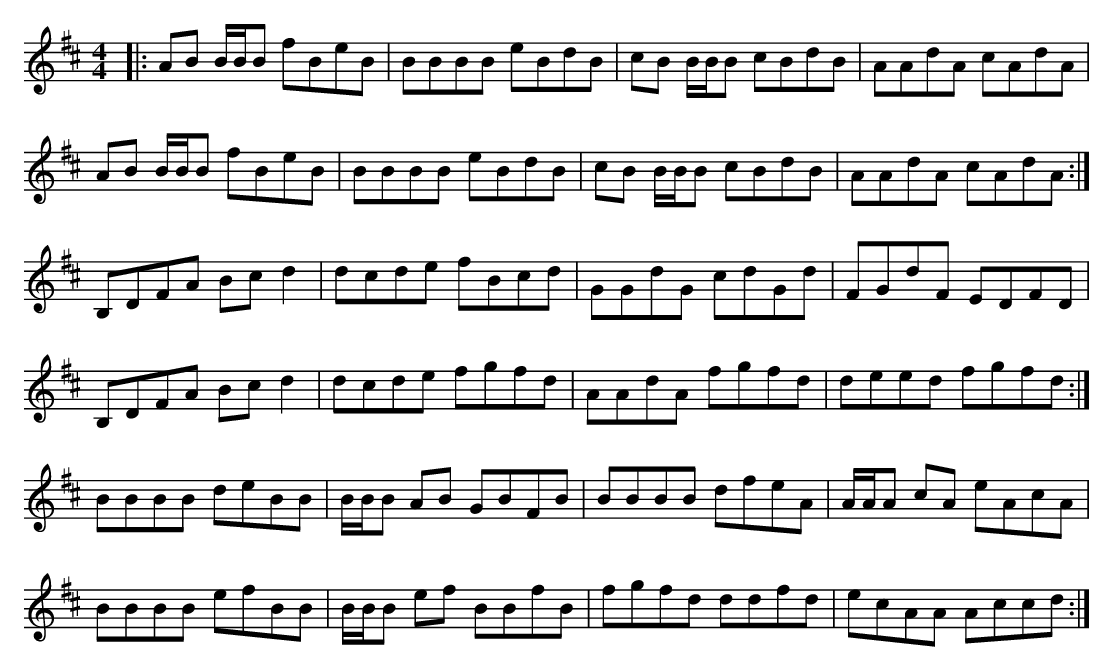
X:1
M:4/4
K:Bmin
|:AB B/B/B fBeB|BBBB eBdB|cB B/B/B cBdB|AAdA cAdA|
AB B/B/B fBeB|BBBB eBdB|cB B/B/B cBdB|AAdA cAdA:|
B,DFA Bcd2|dcde fBcd|GGdG cdGd|FGdF EDFD|
B,DFA Bcd2|dcde fgfd|AAdA fgfd|deed fgfd:|
BBBB deBB|B/B/B AB GBFB|BBBB dfeA|A/A/A cA eAcA|
BBBB efBB|B/B/B ef BBfB|fgfd ddfd|ecAA Accd:|
